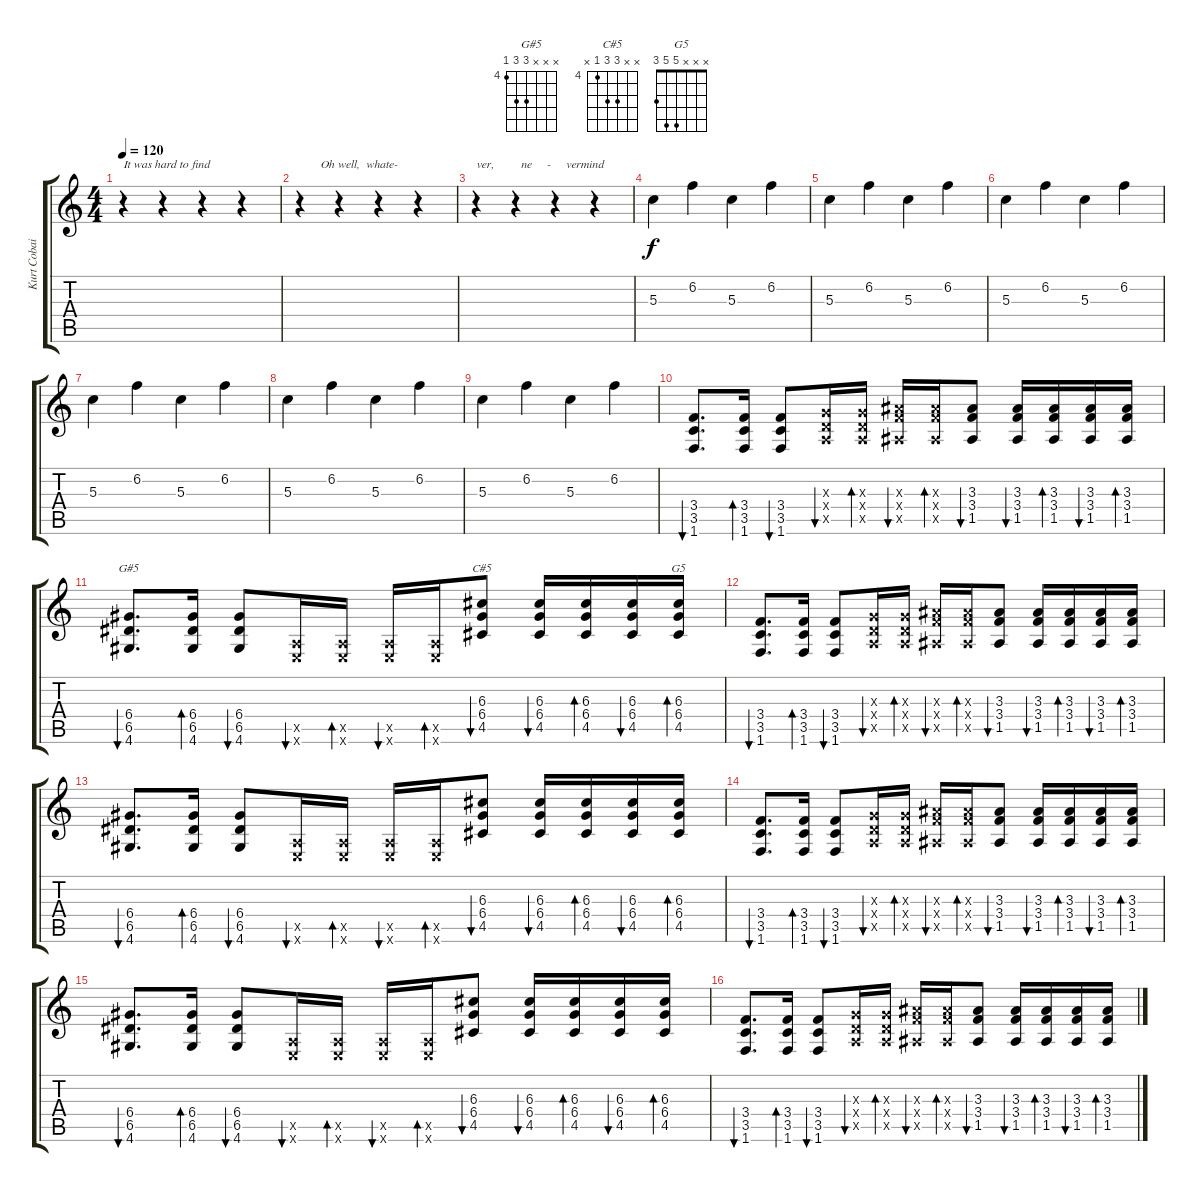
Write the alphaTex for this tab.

\track ("Kurt Cobain " "Kurt Cobai") {mute instrument electricguitarclean}
\staff {score tabs}
\tuning (E4 B3 G3 D3 A2 E2) {hide}
\chord ("G#5" x x x 6 6 4) {firstfret 4}
\chord ("C#5" x x 6 6 4 x) {firstfret 4}
\chord ("G5" x x x 5 5 3)
\ts (4 4)
\tempo 120
\clef g2
\ks c
r.4{txt "It was hard to find" dy f} r.4 r.4 r.4 |
r.4{txt "       Oh well,  whate-"} r.4 r.4 r.4 |
r.4{txt "ver,         ne     -     vermind"} r.4 r.4 r.4 |
5.3.4{instrument distortionguitar} 6.2.4 5.3.4 6.2.4 |
5.3.4{instrument distortionguitar} 6.2.4 5.3.4 6.2.4 |
5.3.4{instrument distortionguitar} 6.2.4 5.3.4 6.2.4 |
5.3.4{instrument distortionguitar} 6.2.4 5.3.4 6.2.4 |
5.3.4{instrument distortionguitar} 6.2.4 5.3.4 6.2.4 |
5.3.4{instrument distortionguitar} 6.2.4 5.3.4 6.2.4 |
(3.4 3.5 1.6).8{d bu 60 instrument distortionguitar} (3.4 3.5 1.6).16{bd 60} (3.4 3.5 1.6).8{bu 60} (0.3{x} 0.4{x} 0.5{x}).16{bu 60} (0.3{x} 0.4{x} 0.5{x}).16{bd 60} (3.3{x} 3.4{x} 1.5{x}).16{bu 60} (3.3{x} 3.4{x} 1.5{x}).16{bd 60} (3.3 3.4 1.5).8{bu 60} (3.3 3.4 1.5).16{bu 60} (3.3 3.4 1.5).16{bd 60} (3.3 3.4 1.5).16{bu 60} (3.3 3.4 1.5).16{bd 60} |
(6.4 6.5 4.6).8{d bu 60 ch "G#5"} (6.4 6.5 4.6).16{bd 60} (6.4 6.5 4.6).8{bu 60} (0.5{x} 0.6{x}).16{bu 60} (0.5{x} 0.6{x}).16{bd 60} (0.5{x} 0.6{x}).16{bu 60} (0.5{x} 0.6{x}).16{bd 60} (6.3 6.4 4.5).8{bu 60 ch "C#5"} (6.3 6.4 4.5).16{bu 60} (6.3 6.4 4.5).16{bd 60} (6.3 6.4 4.5).16{bu 60} (6.3 6.4 4.5).16{bd 60 ch "G5"} |
(3.4 3.5 1.6).8{d bu 60 instrument distortionguitar} (3.4 3.5 1.6).16{bd 60} (3.4 3.5 1.6).8{bu 60} (0.3{x} 0.4{x} 0.5{x}).16{bu 60} (0.3{x} 0.4{x} 0.5{x}).16{bd 60} (3.3{x} 3.4{x} 1.5{x}).16{bu 60} (3.3{x} 3.4{x} 1.5{x}).16{bd 60} (3.3 3.4 1.5).8{bu 60} (3.3 3.4 1.5).16{bu 60} (3.3 3.4 1.5).16{bd 60} (3.3 3.4 1.5).16{bu 60} (3.3 3.4 1.5).16{bd 60} |
(6.4 6.5 4.6).8{d bu 60} (6.4 6.5 4.6).16{bd 60} (6.4 6.5 4.6).8{bu 60} (0.5{x} 0.6{x}).16{bu 60} (0.5{x} 0.6{x}).16{bd 60} (0.5{x} 0.6{x}).16{bu 60} (0.5{x} 0.6{x}).16{bd 60} (6.3 6.4 4.5).8{bu 60} (6.3 6.4 4.5).16{bu 60} (6.3 6.4 4.5).16{bd 60} (6.3 6.4 4.5).16{bu 60} (6.3 6.4 4.5).16{bd 60} |
(3.4 3.5 1.6).8{d bu 60 instrument distortionguitar} (3.4 3.5 1.6).16{bd 60} (3.4 3.5 1.6).8{bu 60} (0.3{x} 0.4{x} 0.5{x}).16{bu 60} (0.3{x} 0.4{x} 0.5{x}).16{bd 60} (3.3{x} 3.4{x} 1.5{x}).16{bu 60} (3.3{x} 3.4{x} 1.5{x}).16{bd 60} (3.3 3.4 1.5).8{bu 60} (3.3 3.4 1.5).16{bu 60} (3.3 3.4 1.5).16{bd 60} (3.3 3.4 1.5).16{bu 60} (3.3 3.4 1.5).16{bd 60} |
(6.4 6.5 4.6).8{d bu 60} (6.4 6.5 4.6).16{bd 60} (6.4 6.5 4.6).8{bu 60} (0.5{x} 0.6{x}).16{bu 60} (0.5{x} 0.6{x}).16{bd 60} (0.5{x} 0.6{x}).16{bu 60} (0.5{x} 0.6{x}).16{bd 60} (6.3 6.4 4.5).8{bu 60} (6.3 6.4 4.5).16{bu 60} (6.3 6.4 4.5).16{bd 60} (6.3 6.4 4.5).16{bu 60} (6.3 6.4 4.5).16{bd 60} |
(3.4 3.5 1.6).8{d bu 60 instrument distortionguitar} (3.4 3.5 1.6).16{bd 60} (3.4 3.5 1.6).8{bu 60} (0.3{x} 0.4{x} 0.5{x}).16{bu 60} (0.3{x} 0.4{x} 0.5{x}).16{bd 60} (3.3{x} 3.4{x} 1.5{x}).16{bu 60} (3.3{x} 3.4{x} 1.5{x}).16{bd 60} (3.3 3.4 1.5).8{bu 60} (3.3 3.4 1.5).16{bu 60} (3.3 3.4 1.5).16{bd 60} (3.3 3.4 1.5).16{bu 60} (3.3 3.4 1.5).16{bd 60}
